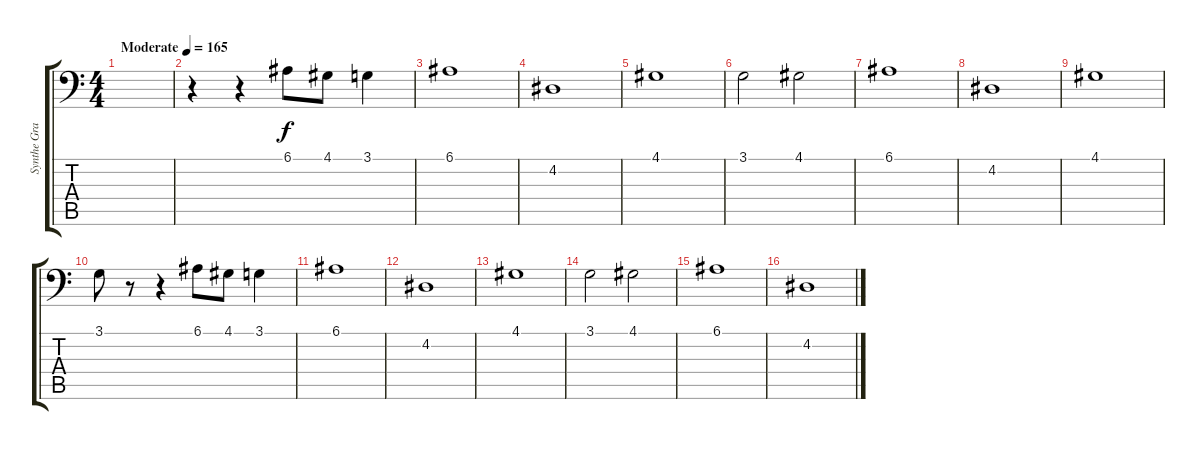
\track ("Synthe Grave" "Synthe Gra") {instrument lead2sawtooth}
\staff {score tabs}
\tuning (E3 B2 G2 D2 A1 E1) {hide}
\ts (4 4)
\tempo (165 "Moderate")
\clef f4
\ks c
|
r.4 r.4 6.1.8 4.1.8 3.1.4 |
6.1.1 |
4.2.1 |
4.1.1 |
3.1.2 4.1.2 |
6.1.1 |
4.2.1 |
4.1.1 |
3.1.8 r.8 r.4 6.1.8 4.1.8 3.1.4 |
6.1.1 |
4.2.1 |
4.1.1 |
3.1.2 4.1.2 |
6.1.1 |
4.2.1
